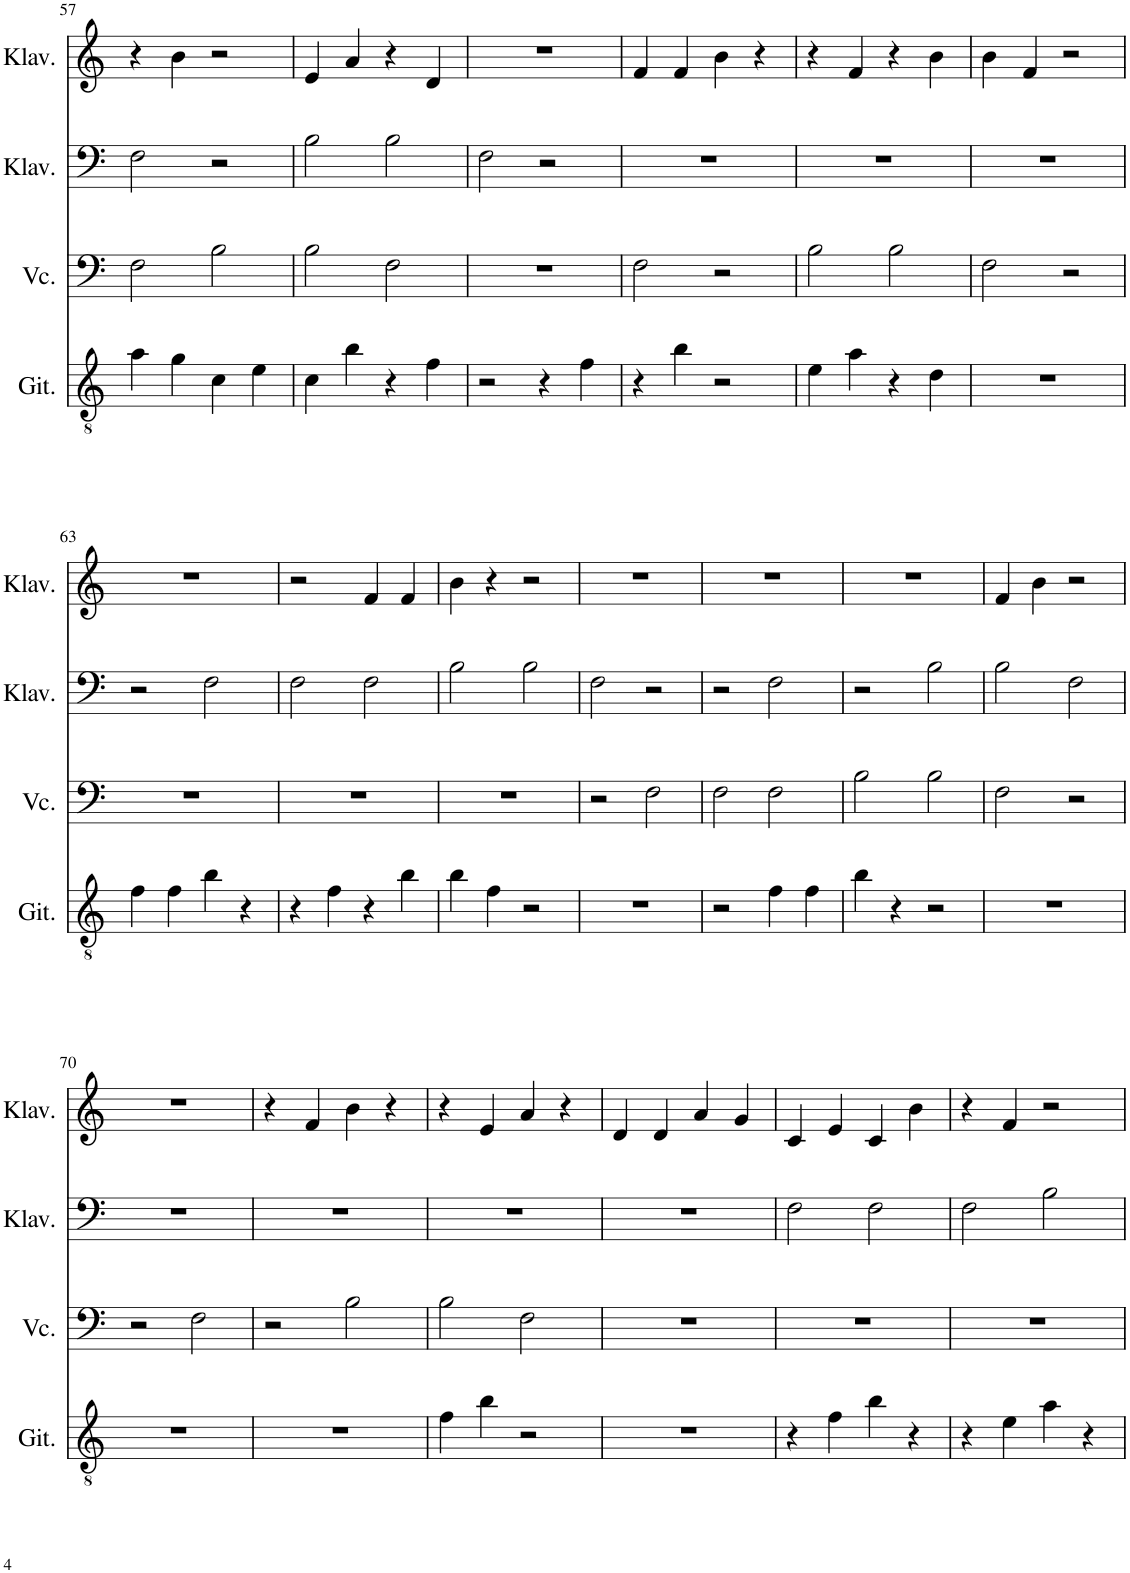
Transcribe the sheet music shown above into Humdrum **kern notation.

**kern	**kern	**kern	**kern
*part4	*part3	*part2	*part1
*staff4	*staff3	*staff2	*staff1
*I"Flute	*I"Violoncello	*I"Klavier	*I"Klavier
*	*I'Vc.	*I'Klav.	*I'Klav.
!!LO:PB:g=z
*clefGv2	*clefF4	*clefF4	*clefG2
*k[]	*k[]	*k[]	*k[]
*M4/4	*M4/4	*M4/4	*M4/4
=57	=57	=57	=57
4a\	2F\	2F\	4r
4g\	.	.	4b\
4c\	2B\	2r	2r
4e\	.	.	.
=58	=58	=58	=58
4c\	2B\	2B\	4e/
4b\	.	.	4a/
4r	2F\	2B\	4r
4f\	.	.	4d/
=59	=59	=59	=59
2r	1r	2F\	1r
4r	.	2r	.
4f\	.	.	.
=60	=60	=60	=60
4r	2F\	1r	4f/
4b\	.	.	4f/
2r	2r	.	4b\
.	.	.	4r
=61	=61	=61	=61
4e\	2B\	1r	4r
4a\	.	.	4f/
4r	2B\	.	4r
4d\	.	.	4b\
=62	=62	=62	=62
1r	2F\	1r	4b\
.	.	.	4f/
.	2r	.	2r
!!LO:LB:g=z
=63	=63	=63	=63
4f\	1r	2r	1r
4f\	.	.	.
4b\	.	2F\	.
4r	.	.	.
=64	=64	=64	=64
4r	1r	2F\	2r
4f\	.	.	.
4r	.	2F\	4f/
4b\	.	.	4f/
=65	=65	=65	=65
4b\	1r	2B\	4b\
4f\	.	.	4r
2r	.	2B\	2r
=66	=66	=66	=66
1r	2r	2F\	1r
.	2F\	2r	.
=67	=67	=67	=67
2r	2F\	2r	1r
4f\	2F\	2F\	.
4f\	.	.	.
=68	=68	=68	=68
4b\	2B\	2r	1r
4r	.	.	.
2r	2B\	2B\	.
=69	=69	=69	=69
1r	2F\	2B\	4f/
.	.	.	4b\
.	2r	2F\	2r
!!LO:LB:g=z
=70	=70	=70	=70
1r	2r	1r	1r
.	2F\	.	.
=71	=71	=71	=71
1r	2r	1r	4r
.	.	.	4f/
.	2B\	.	4b\
.	.	.	4r
=72	=72	=72	=72
4f\	2B\	1r	4r
4b\	.	.	4e/
2r	2F\	.	4a/
.	.	.	4r
=73	=73	=73	=73
1r	1r	1r	4d/
.	.	.	4d/
.	.	.	4a/
.	.	.	4g/
=74	=74	=74	=74
4r	1r	2F\	4c/
4f\	.	.	4e/
4b\	.	2F\	4c/
4r	.	.	4b\
=75	=75	=75	=75
4r	1r	2F\	4r
4e\	.	.	4f/
4a\	.	2B\	2r
4r	.	.	.
=	=	=	=
*-	*-	*-	*-
